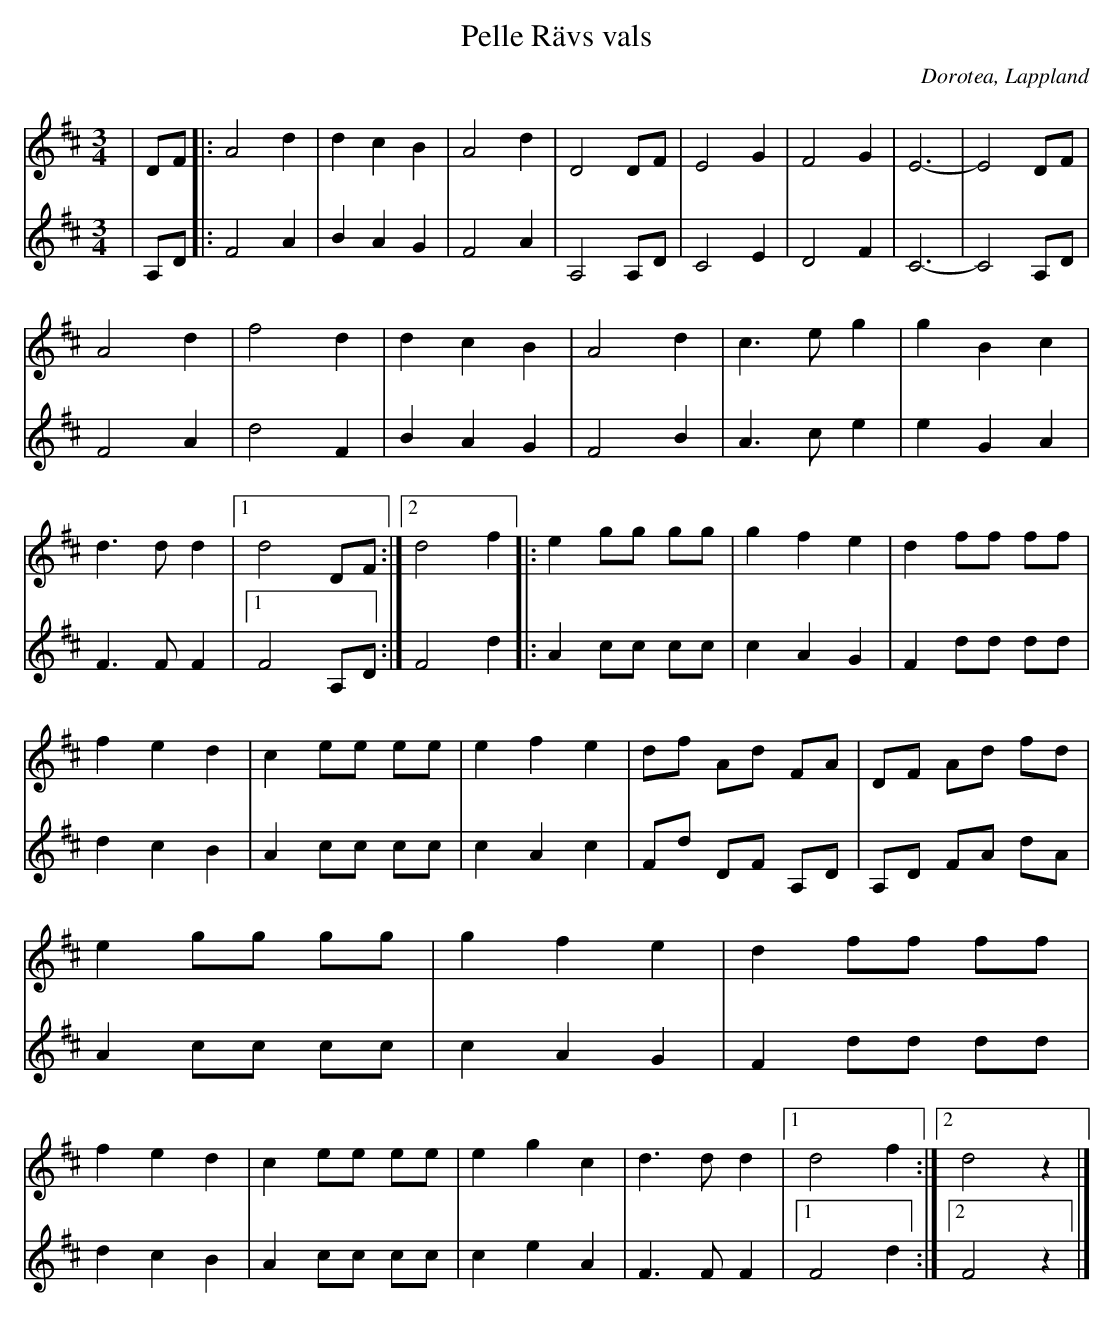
X:1
T:Pelle Rävs vals
O:Dorotea, Lappland
M:3/4
L:1/8
K:D
V:1
| DF |: A4 d2| d2 c2 B2 | A4 d2| D4 DF | E4 G2 | F4 G2 | E6- | E4 DF | A4 d2 | f4 d2 | d2 c2 B2 | A4 d2 | c3 e g2 | g2 B2 c2 | d3 d d2|1 d4 DF :|2 d4 f2 |: e2 gg gg| g2 f2 e2 | d2 ff ff | f2 e2 d2 | c2 ee ee | e2 f2 e2 | df Ad FA | DF Ad fd| e2 gg gg | g2 f2 e2 | d2 ff ff | f2 e2 d2 | c2 ee ee | e2 g2 c2 | d3 d d2 |1 d4 f2 :|2 d4 z2|]
V:2
| A,D |: F4 A2 | B2 A2 G2 | F4 A2 | A,4 A,D | C4 E2 | D4 F2 | C6-| C4 A,D | F4 A2| d4 F2 | B2 A2 G2 | F4 B2 | A3 c e2 | e2 G2 A2 | F3 F F2 |1 F4 A,D :| 2 F4 d2|: A2 cc cc | c2 A2 G2 | F2 dd dd | d2 c2 B2 | A2 cc cc | c2 A2 c2 | Fd DF A,D | A,D FA dA | A2 cc cc | c2 A2 G2 | F2 dd dd | d2 c2 B2 | A2 cc cc | c2 e2 A2 | F3 F F2 |1 F4 d2 :|2 F4 z2|]
